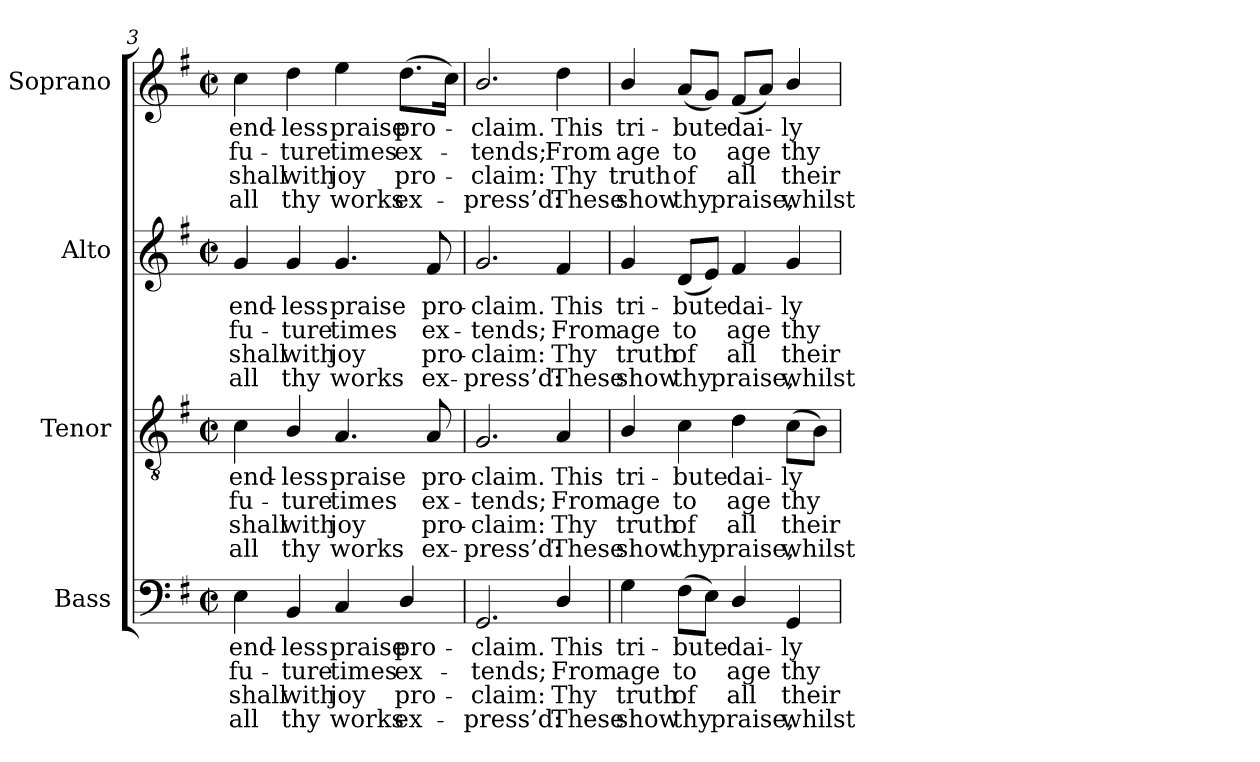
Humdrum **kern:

**kern	**text	**text	**text	**text	**kern	**text	**text	**text	**text	**kern	**text	**text	**text	**text	**kern	**text	**text	**text	**text
*part4	*part4	*part4	*part4	*part4	*part3	*part3	*part3	*part3	*part3	*part2	*part2	*part2	*part2	*part2	*part1	*part1	*part1	*part1	*part1
*staff4	*staff4	*staff4	*staff4	*staff4	*staff3	*staff3	*staff3	*staff3	*staff3	*staff2	*staff2	*staff2	*staff2	*staff2	*staff1	*staff1	*staff1	*staff1	*staff1
*I"Bass	*	*	*	*	*I"Tenor	*	*	*	*	*I"Alto	*	*	*	*	*I"Soprano	*	*	*	*
*I'B.	*	*	*	*	*I'T.	*	*	*	*	*I'A.	*	*	*	*	*I'S.	*	*	*	*
*clefF4	*	*	*	*	*clefGv2	*	*	*	*	*clefG2	*	*	*	*	*clefG2	*	*	*	*
*	*	*	*	*	*ITrd7c12	*	*	*	*	*	*	*	*	*	*	*	*	*	*
*k[f#]	*	*	*	*	*k[f#]	*	*	*	*	*k[f#]	*	*	*	*	*k[f#]	*	*	*	*
*G:	*	*	*	*	*G:	*	*	*	*	*G:	*	*	*	*	*G:	*	*	*	*
*M2/2	*	*	*	*	*M2/2	*	*	*	*	*M2/2	*	*	*	*	*M2/2	*	*	*	*
*met(c|)	*	*	*	*	*met(c|)	*	*	*	*	*met(c|)	*	*	*	*	*met(c|)	*	*	*	*
=3	=3	=3	=3	=3	=3	=3	=3	=3	=3	=3	=3	=3	=3	=3	=3	=3	=3	=3	=3
!	!LO:LY:b:color=#000000	!LO:LY:b:color=#000000	!LO:LY:b:color=#000000	!LO:LY:b:color=#000000	!	!	!	!	!	!	!	!	!	!	!	!	!	!	!
!	!	!	!	!	!	!LO:LY:b:color=#000000	!LO:LY:b:color=#000000	!LO:LY:b:color=#000000	!LO:LY:b:color=#000000	!	!	!	!	!	!	!	!	!	!
!	!	!	!	!	!	!	!	!	!	!	!LO:LY:b:color=#000000	!LO:LY:b:color=#000000	!LO:LY:b:color=#000000	!LO:LY:b:color=#000000	!	!	!	!	!
!	!	!	!	!	!	!	!	!	!	!	!	!	!	!	!	!LO:LY:b:color=#000000	!LO:LY:b:color=#000000	!LO:LY:b:color=#000000	!LO:LY:b:color=#000000
4Ei\	end-	fu-	shall	all	4Ci\	end-	fu-	shall	all	4gi/	end-	fu-	shall	all	4cci\	end-	fu-	shall	all
!	!LO:LY:b:color=#000000	!LO:LY:b:color=#000000	!LO:LY:b:color=#000000	!LO:LY:b:color=#000000	!	!	!	!	!	!	!	!	!	!	!	!	!	!	!
!	!	!	!	!	!	!LO:LY:b:color=#000000	!LO:LY:b:color=#000000	!LO:LY:b:color=#000000	!LO:LY:b:color=#000000	!	!	!	!	!	!	!	!	!	!
!	!	!	!	!	!	!	!	!	!	!	!LO:LY:b:color=#000000	!LO:LY:b:color=#000000	!LO:LY:b:color=#000000	!LO:LY:b:color=#000000	!	!	!	!	!
!	!	!	!	!	!	!	!	!	!	!	!	!	!	!	!	!LO:LY:b:color=#000000	!LO:LY:b:color=#000000	!LO:LY:b:color=#000000	!LO:LY:b:color=#000000
4BBi/	-less	-ture	with	thy	4BBi/	-less	-ture	with	thy	4gi/	-less	-ture	with	thy	4ddi\	-less	-ture	with	thy
!	!LO:LY:b:color=#000000	!LO:LY:b:color=#000000	!LO:LY:b:color=#000000	!LO:LY:b:color=#000000	!	!	!	!	!	!	!	!	!	!	!	!	!	!	!
!	!	!	!	!	!	!LO:LY:b:color=#000000	!LO:LY:b:color=#000000	!LO:LY:b:color=#000000	!LO:LY:b:color=#000000	!	!	!	!	!	!	!	!	!	!
!	!	!	!	!	!	!	!	!	!	!	!LO:LY:b:color=#000000	!LO:LY:b:color=#000000	!LO:LY:b:color=#000000	!LO:LY:b:color=#000000	!	!	!	!	!
!	!	!	!	!	!	!	!	!	!	!	!	!	!	!	!	!LO:LY:b:color=#000000	!LO:LY:b:color=#000000	!LO:LY:b:color=#000000	!LO:LY:b:color=#000000
4Ci/	praise	times	joy	works	4.AAi/	praise	times	joy	works	4.gi/	praise	times	joy	works	4eei\	praise	times	joy	works
!	!LO:LY:b:color=#000000	!LO:LY:b:color=#000000	!LO:LY:b:color=#000000	!LO:LY:b:color=#000000	!	!	!	!	!	!	!	!	!	!	!	!	!	!	!
!	!	!	!	!	!	!	!	!	!	!	!	!	!	!	!	!LO:LY:b:color=#000000	!LO:LY:b:color=#000000	!LO:LY:b:color=#000000	!LO:LY:b:color=#000000
4Di/	pro-	ex-	pro-	-ex-	.	.	.	.	.	.	.	.	.	.	(8.ddi\L	pro-	ex-	pro-	-ex-
!	!	!	!	!	!	!LO:LY:b:color=#000000	!LO:LY:b:color=#000000	!LO:LY:b:color=#000000	!LO:LY:b:color=#000000	!	!	!	!	!	!	!	!	!	!
!	!	!	!	!	!	!	!	!	!	!	!LO:LY:b:color=#000000	!LO:LY:b:color=#000000	!LO:LY:b:color=#000000	!LO:LY:b:color=#000000	!	!	!	!	!
.	.	.	.	.	8AAi/	pro-	ex-	pro-	-ex-	8f#i/	pro-	ex-	pro-	-ex-	.	.	.	.	.
.	.	.	.	.	.	.	.	.	.	.	.	.	.	.	16cci\Jk)	.	.	.	.
=4	=4	=4	=4	=4	=4	=4	=4	=4	=4	=4	=4	=4	=4	=4	=4	=4	=4	=4	=4
!	!LO:LY:b:color=#000000	!LO:LY:b:color=#000000	!LO:LY:b:color=#000000	!LO:LY:b:color=#000000	!	!	!	!	!	!	!	!	!	!	!	!	!	!	!
!	!	!	!	!	!	!LO:LY:b:color=#000000	!LO:LY:b:color=#000000	!LO:LY:b:color=#000000	!LO:LY:b:color=#000000	!	!	!	!	!	!	!	!	!	!
!	!	!	!	!	!	!	!	!	!	!	!LO:LY:b:color=#000000	!LO:LY:b:color=#000000	!LO:LY:b:color=#000000	!LO:LY:b:color=#000000	!	!	!	!	!
!	!	!	!	!	!	!	!	!	!	!	!	!	!	!	!	!LO:LY:b:color=#000000	!LO:LY:b:color=#000000	!LO:LY:b:color=#000000	!LO:LY:b:color=#000000
2.GGi/	-claim.	-tends;	-claim:	press’d:	2.GGi/	-claim.	-tends;	-claim:	press’d:	2.gi/	-claim.	-tends;	-claim:	press’d:	2.bi/	-claim.	-tends;	-claim:	press’d:
!	!LO:LY:b:color=#000000	!LO:LY:b:color=#000000	!LO:LY:b:color=#000000	!LO:LY:b:color=#000000	!	!	!	!	!	!	!	!	!	!	!	!	!	!	!
!	!	!	!	!	!	!LO:LY:b:color=#000000	!LO:LY:b:color=#000000	!LO:LY:b:color=#000000	!LO:LY:b:color=#000000	!	!	!	!	!	!	!	!	!	!
!	!	!	!	!	!	!	!	!	!	!	!LO:LY:b:color=#000000	!LO:LY:b:color=#000000	!LO:LY:b:color=#000000	!LO:LY:b:color=#000000	!	!	!	!	!
!	!	!	!	!	!	!	!	!	!	!	!	!	!	!	!	!LO:LY:b:color=#000000	!LO:LY:b:color=#000000	!LO:LY:b:color=#000000	!LO:LY:b:color=#000000
4Di/	This	From	Thy	These	4AAi/	This	From	Thy	These	4f#i/	This	From	Thy	These	4ddi\	This	From	Thy	These
=5	=5	=5	=5	=5	=5	=5	=5	=5	=5	=5	=5	=5	=5	=5	=5	=5	=5	=5	=5
!	!LO:LY:b:color=#000000	!LO:LY:b:color=#000000	!LO:LY:b:color=#000000	!LO:LY:b:color=#000000	!	!	!	!	!	!	!	!	!	!	!	!	!	!	!
!	!	!	!	!	!	!LO:LY:b:color=#000000	!LO:LY:b:color=#000000	!LO:LY:b:color=#000000	!LO:LY:b:color=#000000	!	!	!	!	!	!	!	!	!	!
!	!	!	!	!	!	!	!	!	!	!	!LO:LY:b:color=#000000	!LO:LY:b:color=#000000	!LO:LY:b:color=#000000	!LO:LY:b:color=#000000	!	!	!	!	!
!	!	!	!	!	!	!	!	!	!	!	!	!	!	!	!	!LO:LY:b:color=#000000	!LO:LY:b:color=#000000	!LO:LY:b:color=#000000	!LO:LY:b:color=#000000
4Gi\	tri-	age	truth	show	4BBi/	tri-	age	truth	show	4gi/	tri-	age	truth	show	4bi/	tri-	age	truth	show
!	!LO:LY:b:color=#000000	!LO:LY:b:color=#000000	!LO:LY:b:color=#000000	!LO:LY:b:color=#000000	!	!	!	!	!	!	!	!	!	!	!	!	!	!	!
!	!	!	!	!	!	!LO:LY:b:color=#000000	!LO:LY:b:color=#000000	!LO:LY:b:color=#000000	!LO:LY:b:color=#000000	!	!	!	!	!	!	!	!	!	!
!	!	!	!	!	!	!	!	!	!	!	!LO:LY:b:color=#000000	!LO:LY:b:color=#000000	!LO:LY:b:color=#000000	!LO:LY:b:color=#000000	!	!	!	!	!
!	!	!	!	!	!	!	!	!	!	!	!	!	!	!	!	!LO:LY:b:color=#000000	!LO:LY:b:color=#000000	!LO:LY:b:color=#000000	!LO:LY:b:color=#000000
(8F#i\L	-bute	to	of	thy	4Ci\	-bute	to	of	thy	(8di/L	-bute	to	of	thy	(8ai/L	-bute	to	of	thy
8Ei\J)	.	.	.	.	.	.	.	.	.	8ei/J)	.	.	.	.	8gi/J)	.	.	.	.
!	!LO:LY:b:color=#000000	!LO:LY:b:color=#000000	!LO:LY:b:color=#000000	!LO:LY:b:color=#000000	!	!	!	!	!	!	!	!	!	!	!	!	!	!	!
!	!	!	!	!	!	!LO:LY:b:color=#000000	!LO:LY:b:color=#000000	!LO:LY:b:color=#000000	!LO:LY:b:color=#000000	!	!	!	!	!	!	!	!	!	!
!	!	!	!	!	!	!	!	!	!	!	!LO:LY:b:color=#000000	!LO:LY:b:color=#000000	!LO:LY:b:color=#000000	!LO:LY:b:color=#000000	!	!	!	!	!
!	!	!	!	!	!	!	!	!	!	!	!	!	!	!	!	!LO:LY:b:color=#000000	!LO:LY:b:color=#000000	!LO:LY:b:color=#000000	!LO:LY:b:color=#000000
4Di/	dai-	age	all	praise,	4Di\	dai-	age	all	praise,	4f#i/	dai-	age	all	praise,	(8f#i/L	dai-	age	all	praise,
.	.	.	.	.	.	.	.	.	.	.	.	.	.	.	8ai/J)	.	.	.	.
!	!LO:LY:b:color=#000000	!LO:LY:b:color=#000000	!LO:LY:b:color=#000000	!LO:LY:b:color=#000000	!	!	!	!	!	!	!	!	!	!	!	!	!	!	!
!	!	!	!	!	!	!LO:LY:b:color=#000000	!LO:LY:b:color=#000000	!LO:LY:b:color=#000000	!LO:LY:b:color=#000000	!	!	!	!	!	!	!	!	!	!
!	!	!	!	!	!	!	!	!	!	!	!LO:LY:b:color=#000000	!LO:LY:b:color=#000000	!LO:LY:b:color=#000000	!LO:LY:b:color=#000000	!	!	!	!	!
!	!	!	!	!	!	!	!	!	!	!	!	!	!	!	!	!LO:LY:b:color=#000000	!LO:LY:b:color=#000000	!LO:LY:b:color=#000000	!LO:LY:b:color=#000000
4GGi/	-ly	thy	their	whilst	(8Ci\L	-ly	thy	their	whilst	4gi/	-ly	thy	their	whilst	4bi/	-ly	thy	their	whilst
.	.	.	.	.	8BBi\J)	.	.	.	.	.	.	.	.	.	.	.	.	.	.
=	=	=	=	=	=	=	=	=	=	=	=	=	=	=	=	=	=	=	=
*-	*-	*-	*-	*-	*-	*-	*-	*-	*-	*-	*-	*-	*-	*-	*-	*-	*-	*-	*-
